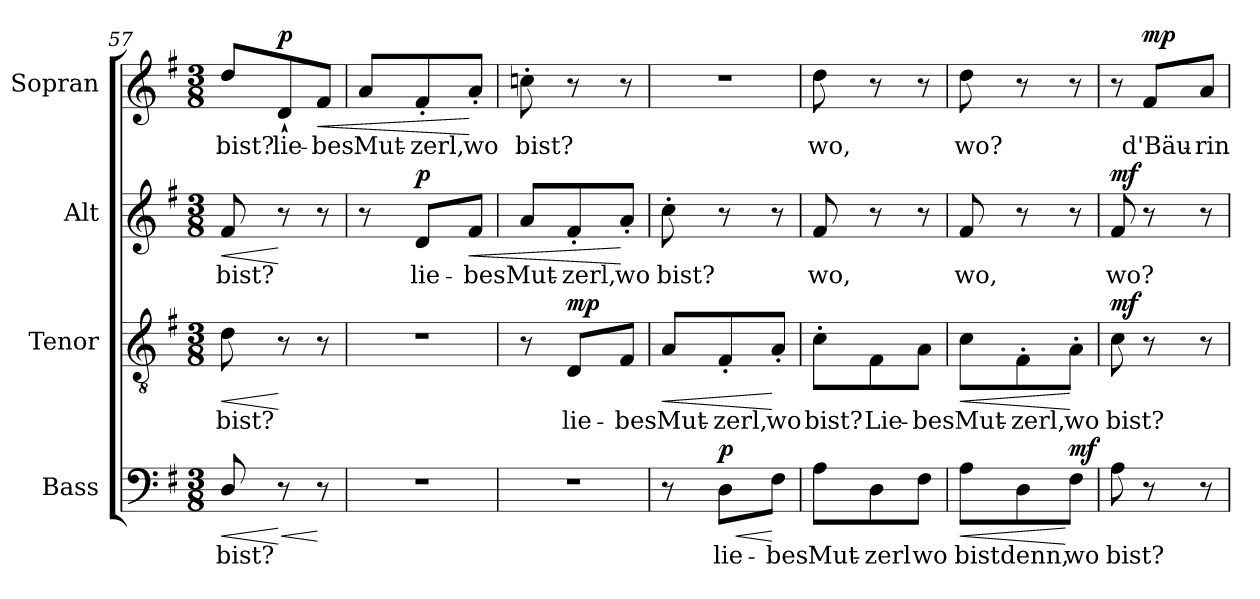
**kern	**text	**dynam	**kern	**text	**dynam	**kern	**text	**dynam	**kern	**text	**dynam
*part4	*part4	*part4	*part3	*part3	*part3	*part2	*part2	*part2	*part1	*part1	*part1
*staff4	*staff4	*staff4	*staff3	*staff3	*staff3	*staff2	*staff2	*staff2	*staff1	*staff1	*staff1
*I"Bass	*	*	*I"Tenor	*	*	*I"Alt	*	*	*I"Sopran	*	*
*I'B.	*	*	*I'T.	*	*	*I'A.	*	*	*I'S.	*	*
*clefF4	*	*	*clefGv2	*	*	*clefG2	*	*	*clefG2	*	*
*	*	*	*ITrd7c12	*	*	*	*	*	*	*	*
*k[f#]	*	*	*k[f#]	*	*	*k[f#]	*	*	*k[f#]	*	*
*G:	*	*	*G:	*	*	*G:	*	*	*G:	*	*
*M3/8	*	*	*M3/8	*	*	*M3/8	*	*	*M3/8	*	*
=57	=57	=57	=57	=57	=57	=57	=57	=57	=57	=57	=57
!	!LO:LY:b:color=#000000	!LO:HP:b	!	!	!	!	!	!	!	!	!
!	!	!	!	!LO:LY:b:color=#000000	!LO:HP:b	!	!	!	!	!	!
!	!	!	!	!	!	!	!LO:LY:b:color=#000000	!LO:HP:b	!	!	!
!	!	!	!	!	!	!	!	!	!	!LO:LY:b:color=#000000	!
8Di/	bist?	<	8Di\	bist?	<	8f#i/	bist?	<	8ddi/L	bist?	.
!	!	!LO:HP:n=1:b	!	!	!	!	!	!	!	!	!
!	!	!	!	!	!	!	!	!	!	!LO:LY:b:color=#000000	!
8r	.	[ <	8r	.	[	8r	.	[	8d`i/	lie-	p
!	!	!	!	!	!	!	!	!	!	!LO:LY:b:color=#000000	!LO:HP:b
8r	.	[	8r	.	.	8r	.	.	8f#i/J	-bes	<
=58	=58	=58	=58	=58	=58	=58	=58	=58	=58	=58	=58
!LO:N:vis=1	!	!	!LO:N:vis=1	!	!	!	!	!	!	!	!
!	!	!	!	!	!	!	!	!	!	!LO:LY:b:color=#000000	!
4.r	.	.	4.r	.	.	8r	.	.	8ai/L	Mut-	.
!	!	!	!	!	!	!	!LO:LY:b:color=#000000	!	!	!	!
!	!	!	!	!	!	!	!	!	!	!LO:LY:b:color=#000000	!
.	.	.	.	.	.	8di/L	lie-	p	8f#'i/	-zerl,	.
!	!	!	!	!	!	!	!LO:LY:b:color=#000000	!LO:HP:b	!	!	!
!	!	!	!	!	!	!	!	!	!	!LO:LY:b:color=#000000	!
.	.	.	.	.	.	8f#i/J	-bes	<	8a'i/J	wo	[
=59	=59	=59	=59	=59	=59	=59	=59	=59	=59	=59	=59
!LO:N:vis=1	!	!	!	!	!	!	!	!	!	!	!
!	!	!	!	!	!	!	!LO:LY:b:color=#000000	!	!	!	!
!	!	!	!	!	!	!	!	!	!	!LO:LY:b:color=#000000	!
4.r	.	.	8r	.	.	8ai/L	Mut-	.	8ccn'i\	bist?	.
!	!	!	!	!LO:LY:b:color=#000000	!	!	!	!	!	!	!
!	!	!	!	!	!	!	!LO:LY:b:color=#000000	!	!	!	!
.	.	.	8DDi/L	lie-	mp	8f#'i/	-zerl,	.	8r	.	.
!	!	!	!	!LO:LY:b:color=#000000	!	!	!	!	!	!	!
!	!	!	!	!	!	!	!LO:LY:b:color=#000000	!	!	!	!
.	.	.	8FF#i/J	-bes	.	8a'i/J	wo	[	8r	.	.
=60	=60	=60	=60	=60	=60	=60	=60	=60	=60	=60	=60
!	!	!	!	!LO:LY:b:color=#000000	!LO:HP:b	!	!	!	!	!	!
!	!	!	!	!	!	!	!LO:LY:b:color=#000000	!	!LO:N:vis=1	!	!
8r	.	.	8AAi/L	Mut-	<	8cc'i\	bist?	.	4.r	.	.
!	!LO:LY:b:color=#000000	!LO:HP:b	!	!	!	!	!	!	!	!	!
!	!	!	!	!LO:LY:b:color=#000000	!	!	!	!	!	!	!
8Di\L	lie-	< p	8FF#'i/	-zerl,	.	8r	.	.	.	.	.
!	!LO:LY:b:color=#000000	!	!	!	!	!	!	!	!	!	!
!	!	!	!	!LO:LY:b:color=#000000	!	!	!	!	!	!	!
8F#i\J	-bes	[	8AA'i/J	wo	[	8r	.	.	.	.	.
=61	=61	=61	=61	=61	=61	=61	=61	=61	=61	=61	=61
!	!LO:LY:b:color=#000000	!	!	!	!	!	!	!	!	!	!
!	!	!	!	!LO:LY:b:color=#000000	!	!	!	!	!	!	!
!	!	!	!	!	!	!	!LO:LY:b:color=#000000	!	!	!	!
!	!	!	!	!	!	!	!	!	!	!LO:LY:b:color=#000000	!
8Ai\L	Mut-	.	8C'i\L	bist?	.	8f#i/	wo,	.	8ddi\	wo,	.
!	!LO:LY:b:color=#000000	!	!	!	!	!	!	!	!	!	!
!	!	!	!	!LO:LY:b:color=#000000	!	!	!	!	!	!	!
8Di\	-zerl	.	8FF#i\	Lie-	.	8r	.	.	8r	.	.
!	!LO:LY:b:color=#000000	!	!	!	!	!	!	!	!	!	!
!	!	!	!	!LO:LY:b:color=#000000	!	!	!	!	!	!	!
8F#i\J	wo	.	8AAi\J	-bes	.	8r	.	.	8r	.	.
=62	=62	=62	=62	=62	=62	=62	=62	=62	=62	=62	=62
!	!LO:LY:b:color=#000000	!LO:HP:b	!	!	!	!	!	!	!	!	!
!	!	!	!	!LO:LY:b:color=#000000	!LO:HP:b	!	!	!	!	!	!
!	!	!	!	!	!	!	!LO:LY:b:color=#000000	!	!	!	!
!	!	!	!	!	!	!	!	!	!	!LO:LY:b:color=#000000	!
8Ai\L	bist	<	8Ci\L	Mut-	<	8f#i/	wo,	.	8ddi\	wo?	.
!	!LO:LY:b:color=#000000	!	!	!	!	!	!	!	!	!	!
!	!	!	!	!LO:LY:b:color=#000000	!	!	!	!	!	!	!
8Di\	denn,	.	8FF#'i\	-zerl,	.	8r	.	.	8r	.	.
!	!LO:LY:b:color=#000000	!	!	!	!	!	!	!	!	!	!
!	!	!	!	!LO:LY:b:color=#000000	!	!	!	!	!	!	!
8F#i\J	wo	[ mf	8AA'i\J	wo	[	8r	.	.	8r	.	.
=63	=63	=63	=63	=63	=63	=63	=63	=63	=63	=63	=63
!	!LO:LY:b:color=#000000	!	!	!	!	!	!	!	!	!	!
!	!	!	!	!LO:LY:b:color=#000000	!	!	!	!	!	!	!
!	!	!	!	!	!	!	!LO:LY:b:color=#000000	!	!	!	!
8Ai\	bist?	.	8Ci\	bist?	mf	8f#i/	wo?	mf	8r	.	.
!	!	!	!	!	!	!	!	!	!	!LO:LY:b:color=#000000	!
8r	.	.	8r	.	.	8r	.	.	8f#i/L	d'Bäu-	mp
!	!	!	!	!	!	!	!	!	!	!LO:LY:b:color=#000000	!
8r	.	.	8r	.	.	8r	.	.	8ai/J	-rin	.
=	=	=	=	=	=	=	=	=	=	=	=
*-	*-	*-	*-	*-	*-	*-	*-	*-	*-	*-	*-
